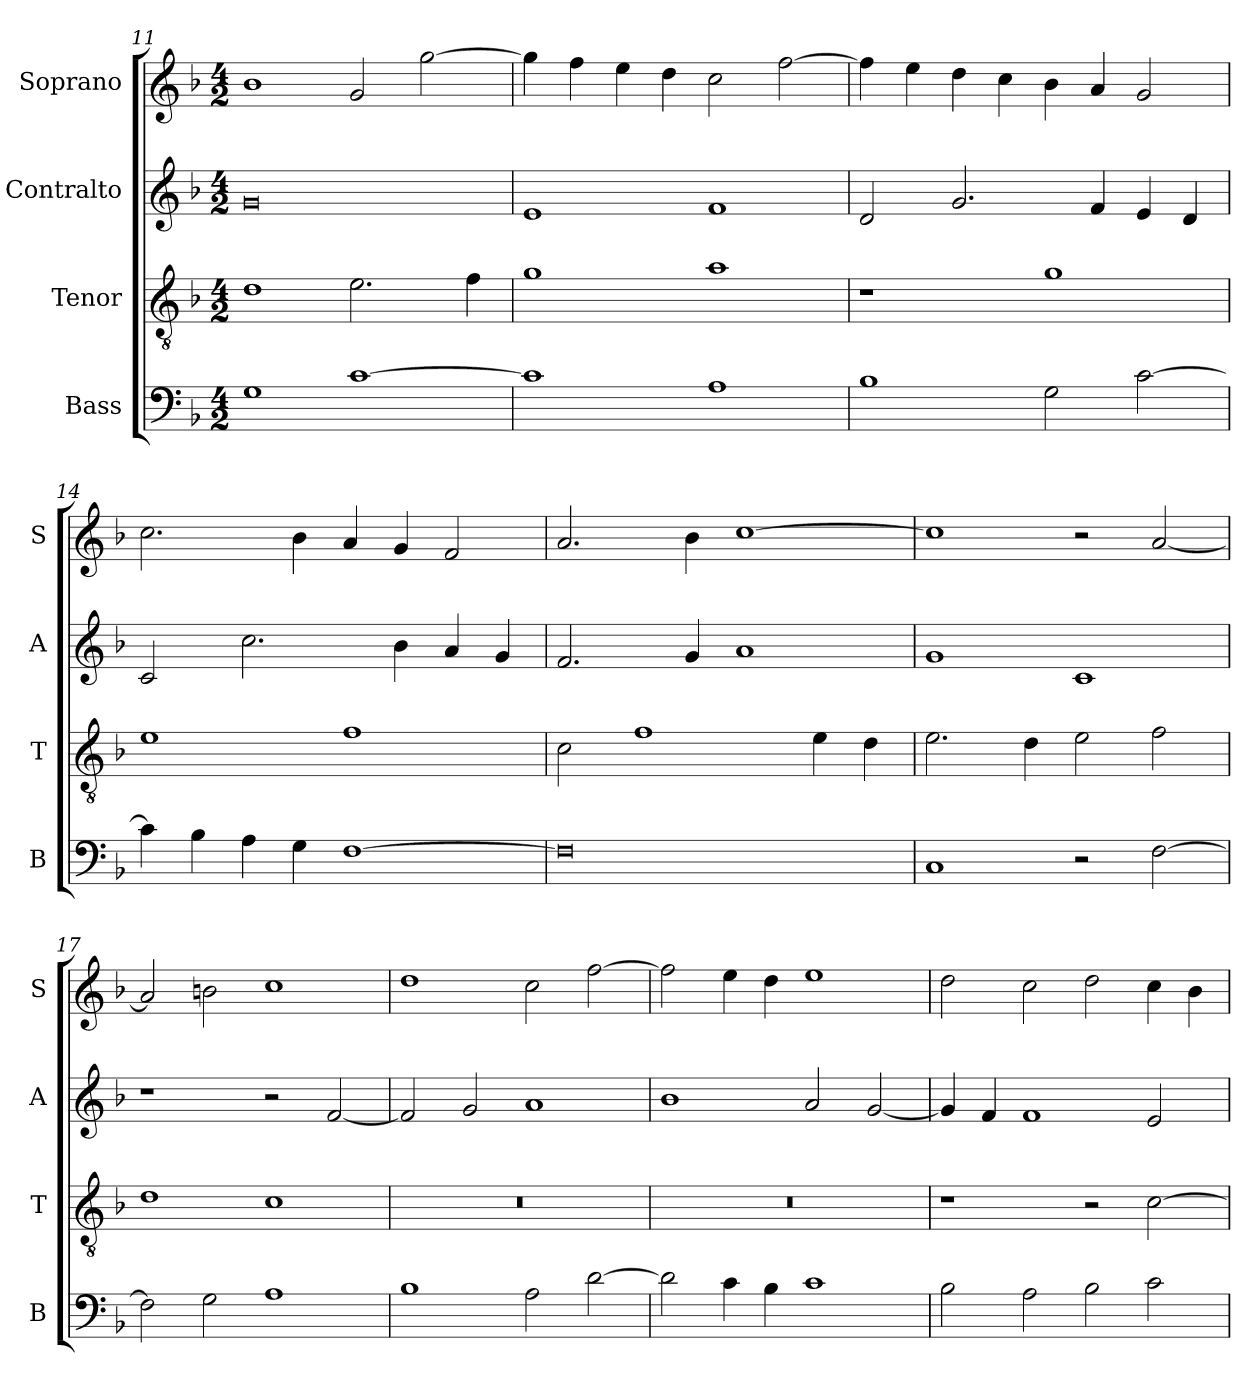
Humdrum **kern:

**kern	**kern	**kern	**kern
*part4	*part3	*part2	*part1
*staff4	*staff3	*staff2	*staff1
*I"Bass	*I"Tenor	*I"Contralto	*I"Soprano
*I'B	*I'T	*I'A	*I'S
*clefF4	*clefGv2	*clefG2	*clefG2
*k[b-]	*k[b-]	*k[b-]	*k[b-]
*F:ion	*F:ion	*F:ion	*F:ion
*M4/2	*M4/2	*M4/2	*M4/2
=11	=11	=11	=11
1G	1d	0g	1b-
[1c	2.e	.	2g
.	.	.	[2gg
.	4f	.	.
=12	=12	=12	=12
1c]	1g	1e	4gg]
.	.	.	4ff
.	.	.	4ee
.	.	.	4dd
1A	1a	1f	2cc
.	.	.	[2ff
=13	=13	=13	=13
1B-	1r	2d	4ff]
.	.	.	4ee
.	.	2.g	4dd
.	.	.	4cc
2G	1g	.	4b-
.	.	4f	4a
[2c	.	4e	2g
.	.	4d	.
=14	=14	=14	=14
4c]	1e	2c	2.cc
4B-	.	.	.
4A	.	2.cc	.
4G	.	.	4b-
[1F	1f	.	4a
.	.	4b-	4g
.	.	4a	2f
.	.	4g	.
=15	=15	=15	=15
0F]	2c	2.f	2.a
.	1f	.	.
.	.	4g	4b-
.	.	1a	[1cc
.	4e	.	.
.	4d	.	.
=16	=16	=16	=16
1C	2.e	1g	1cc]
.	4d	.	.
2r	2e	1c	2r
[2F	2f	.	[2a
=17	=17	=17	=17
2F]	1d	1r	2a]
2G	.	.	2bn
1A	1c	2r	1cc
.	.	[2f	.
=18	=18	=18	=18
1B-	0r	2f]	1dd
.	.	2g	.
2A	.	1a	2cc
[2d	.	.	[2ff
=19	=19	=19	=19
2d]	0r	1b-	2ff]
4c	.	.	4ee
4B-	.	.	4dd
1c	.	2a	1ee
.	.	[2g	.
=20	=20	=20	=20
2B-	1r	4g]	2dd
.	.	4f	.
2A	.	1f	2cc
2B-	2r	.	2dd
2c	[2c	2e	4cc
.	.	.	4b-
=	=	=	=
*-	*-	*-	*-
